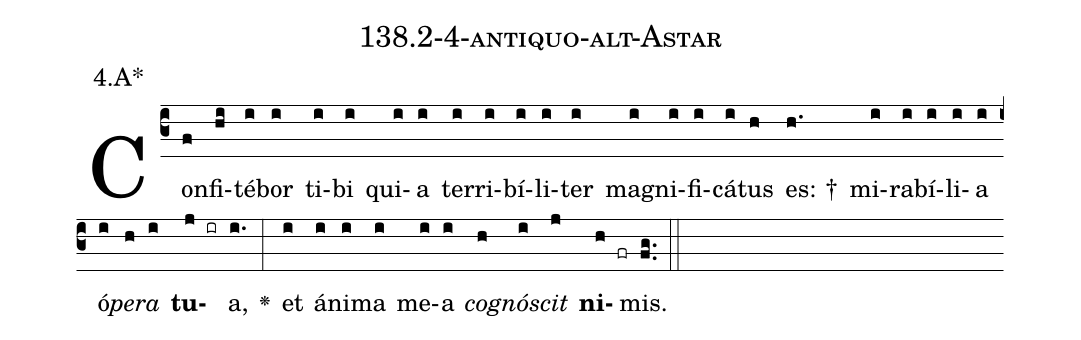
name: 138.2-4-antiquo-alt-Astar;
annotation: 4.A*;
%%
(c3)Con(f)fi(hi)té(i)bor(i) ti(i)bi(i) qui(i)a(i) ter(i)ri(i)bí(i)li(i)ter(i) ma(i)gni(i)fi(i)cá(i)tus(h) es: †(h.) mi(i)ra(i)bí(i)li(i)a(i) ó(i)<i>pe</i>(h)<i>ra</i>(i) <b>tu</b>(j ir)a,(i.) <v>\greheightstar</v>(:) et(i) á(i)ni(i)ma(i) me(i)a(i) <i>co</i>(h)<i>gnó</i>(i)<i>scit</i>(j) <b>ni</b>(h fr)mis.(fg..) (::)


%E(i) u(h) o(i) u(j) a(h) e.(fg..) (::)
